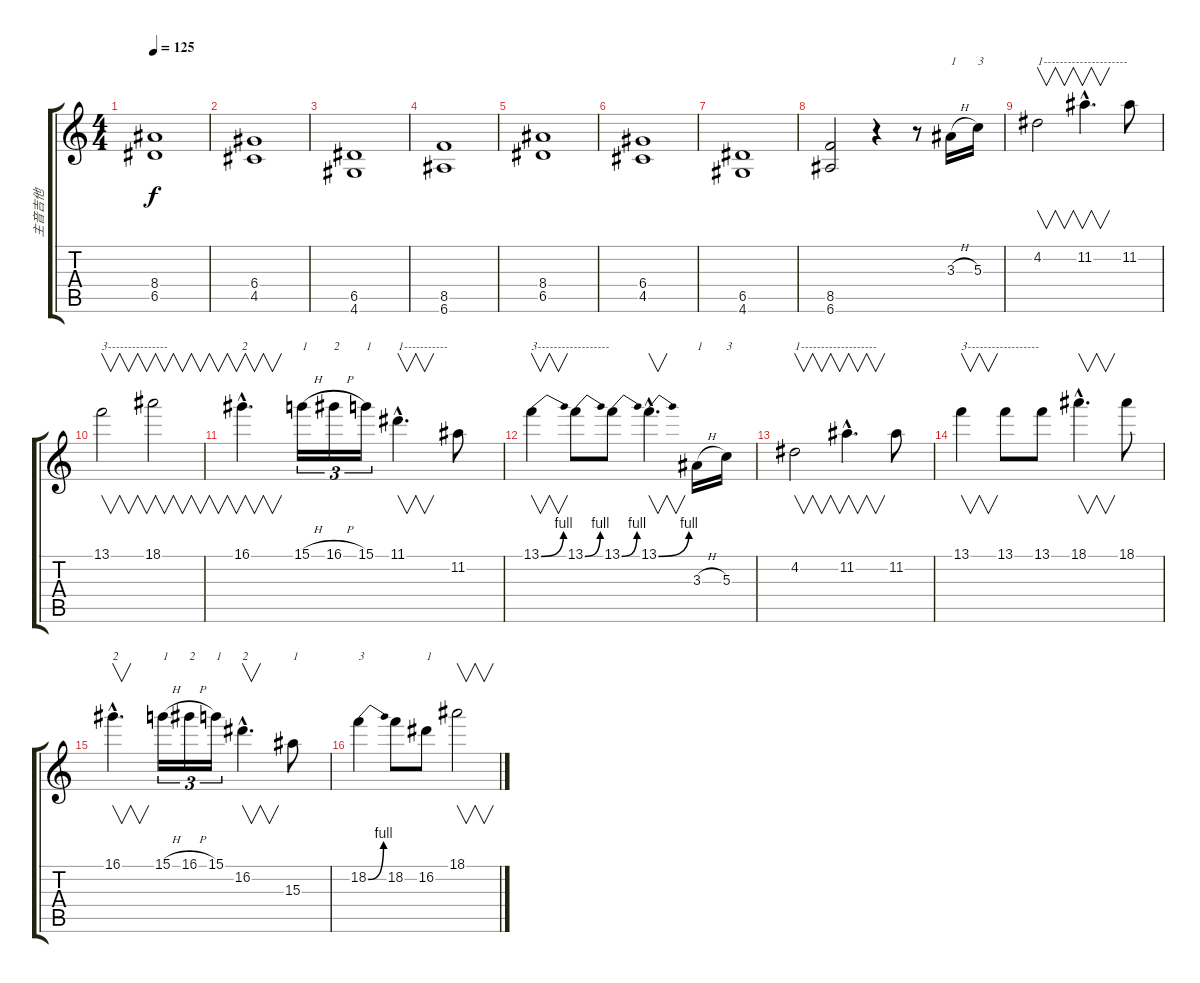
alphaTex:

\track ("主音吉他" "主音吉他") {instrument overdrivenguitar}
\staff {score tabs}
\tuning (E4 B3 G3 D3 A2 E2) {hide}
\ts (4 4)
\tempo 125
\clef g2
\ks c
(8.4 6.5).1{dy f} |
(6.4 4.5).1 |
(6.5 4.6).1 |
(8.5 6.6).1 |
(8.4 6.5).1 |
(6.4 4.5).1 |
(6.5 4.6).1 |
(8.5 6.6).2 r.4 r.8 3.3{h}.16{txt "1"} 5.3.16{txt "3"} |
4.2.2{v txt "1---------------------"} 11.2{hac}.4{v d} 11.2.8 |
13.1.2{v txt "3---------------"} 18.1.2{v} |
16.1{hac}.4{v d txt "2"} 15.1{h}.16{tu (3 2) txt "1"} 16.1{h}.16{tu (3 2) txt "2"} 15.1.16{tu (3 2) txt "1"} 11.1{hac}.4{v d txt "1-----------"} 11.2.8 |
13.1{be (bend 0 0 60 4)}.4{v txt "3------------------"} 13.1{be (bend 0 0 60 4)}.8 13.1{be (bend 0 0 60 4)}.8 13.1{be (bend 0 0 60 4) hac}.4{v d} 3.3{h}.16{txt "1"} 5.3.16{txt "3"} |
4.2.2{v txt "1-------------------"} 11.2{hac}.4{v d} 11.2.8 |
13.1.4{v txt "3------------------"} 13.1.8 13.1.8 18.1{hac}.4{v d} 18.1.8 |
16.1{hac}.4{v d txt "2"} 15.1{h}.16{tu (3 2) txt "1"} 16.1{h}.16{tu (3 2) txt "2"} 15.1.16{tu (3 2) txt "1"} 16.2{hac}.4{v d txt "2"} 15.3.8{txt "1"} |
18.2{be (bend 0 0 60 4)}.4{txt "3"} 18.2.8 16.2.8{txt "1"} 18.1.2{v}
